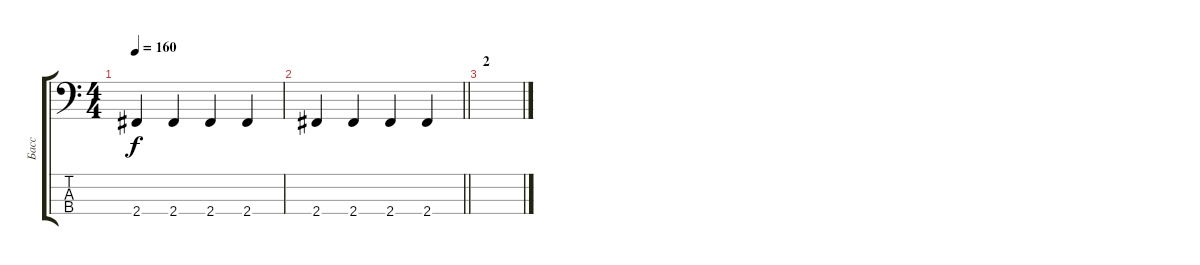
\track ("Басс" "Басс") {instrument electricbassfinger}
\staff {score tabs}
\tuning (G2 D2 A1 E1) {hide}
\ts (4 4)
\tempo 160
\clef f4
\ks c
2.4.4{dy f} 2.4.4 2.4.4 2.4.4 |
\barLineRight lightlight
2.4.4 2.4.4 2.4.4 2.4.4 |
\section ("" "2")
